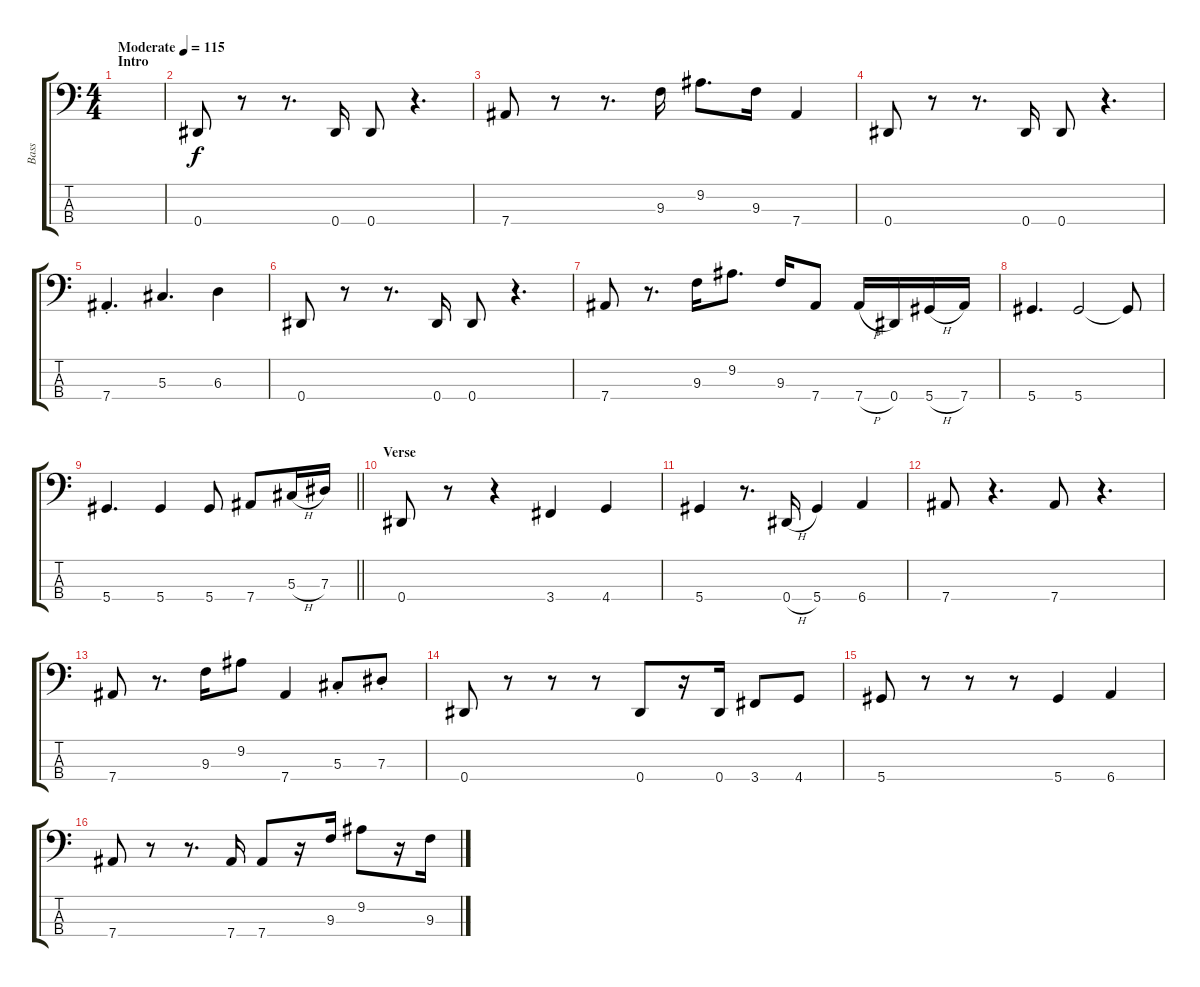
\track ("Bass" "Bass") {instrument electricbassfinger bank 255}
\staff {score tabs}
\tuning (Gb2 Db2 Ab1 Eb1) {hide}
\ts (4 4)
\section ("" "Intro")
\tempo (115 "Moderate")
\clef f4
\ks c
|
0.4.8 r.8 r.8{d} 0.4.16 0.4.8 r.4{d} |
7.4.8 r.8 r.8{d} 9.3.16 9.2.8{d} 9.3.16 7.4.4 |
0.4.8 r.8 r.8{d} 0.4.16 0.4.8 r.4{d} |
7.4{st}.4{d} 5.3.4{d} 6.3.4 |
0.4.8 r.8 r.8{d} 0.4.16 0.4.8 r.4{d} |
7.4.8 r.8{d} 9.3.16 9.2.8{d} 9.3.16 7.4.8 7.4{h}.16 0.4.16 5.4{h}.16 7.4.16 |
5.4.4{d} 5.4.2 5.4{t}.8 |
\barLineRight lightlight
5.4.4{d} 5.4.4 5.4.8 7.4.8 5.3{h}.16 7.3.16 |
\section ("" "Verse")
0.4.8 r.8 r.4 3.4.4 4.4.4 |
5.4.4 r.8{d} 0.4{h}.16 5.4.4 6.4.4 |
7.4.8 r.4{d} 7.4.8 r.4{d} |
7.4.8 r.8{d} 9.3.16 9.2.8 7.4.4 5.3{st}.8 7.3{st}.8 |
0.4.8 r.8 r.8 r.8 0.4.8 r.16 0.4.16 3.4.8 4.4.8 |
5.4.8 r.8 r.8 r.8 5.4.4 6.4.4 |
7.4.8 r.8 r.8{d} 7.4.16 7.4.8 r.16 9.3.16 9.2.8 r.16 9.3.16
